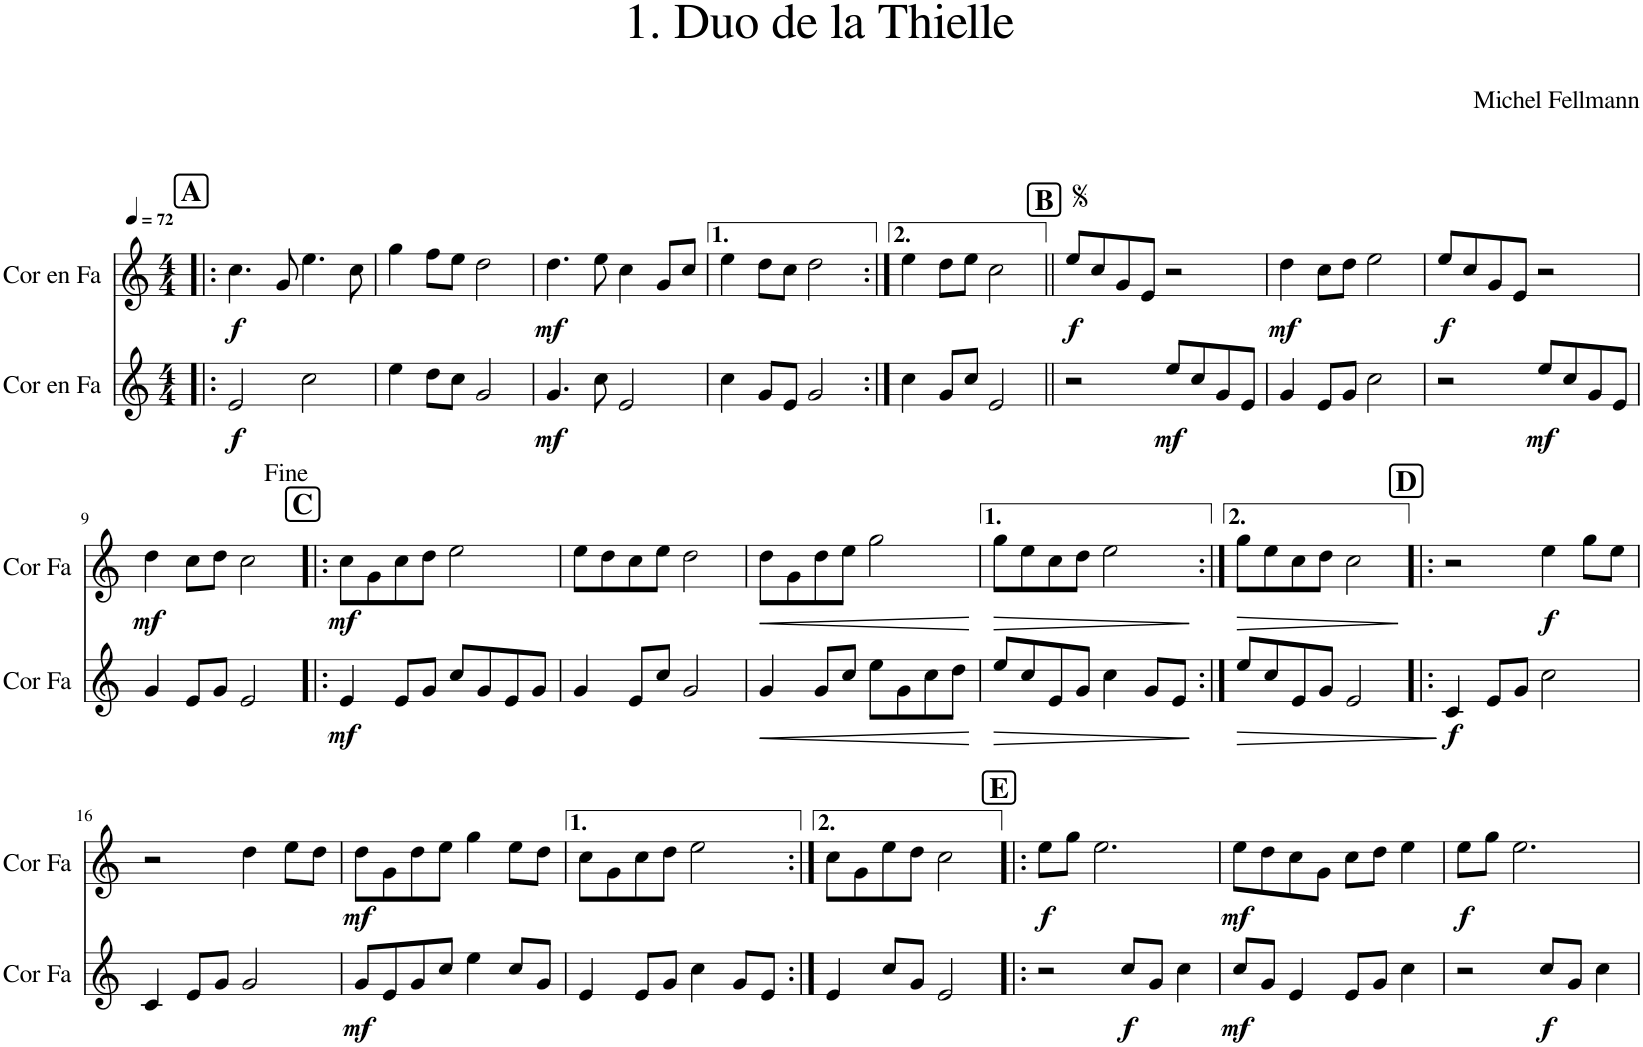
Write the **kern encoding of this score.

**kern	**dynam	**kern	**dynam
*part2	*part2	*part1	*part1
*staff2	*staff2	*staff1	*staff1
*I"Cor en Fa	*	*I"Cor en Fa	*
*I'Cor Fa	*	*I'Cor Fa	*
*clefG2	*	*clefG2	*
*Trd4c7	*	*Trd4c7	*
*k[]	*	*k[]	*
*M4/4	*	*M4/4	*
*MM72	*	*MM72	*
!!LO:REH:place=s1:a:B:cj:fs=14:t=A
=1!|:	=1!|:	=1!|:	=1!|:
!	!LO:DY:b	!	!LO:DY:b
2e/	f	4.cc\	f
.	.	8g/	.
2cc\	.	4.ee\	.
.	.	8cc\	.
=2	=2	=2	=2
4ee\	.	4gg\	.
8dd\L	.	8ff\L	.
8cc\J	.	8ee\J	.
2g/	.	2dd\	.
=3	=3	=3	=3
!	!LO:DY:b	!	!LO:DY:b
4.g/	mf	4.dd\	mf
8cc\	.	8ee\	.
2e/	.	4cc\	.
.	.	8g/L	.
.	.	8cc/J	.
=4	=4	=4	=4
4cc\	.	4ee\	.
8g/L	.	8dd\L	.
8e/J	.	8cc\J	.
2g/	.	2dd\	.
=5:|!	=5:|!	=5:|!	=5:|!
4cc\	.	4ee\	.
8g/L	.	8dd\L	.
8cc/J	.	8ee\J	.
2e/	.	2cc\	.
!!LO:REH:place=s1:a:B:cj:fs=14:t=B
=6||	=6||	=6||	=6||
!	!	!	!LO:DY:b
2r	.	8ee/L	f
.	.	8cc/	.
.	.	8g/	.
.	.	8e/J	.
!	!LO:DY:b	!	!
8ee/L	mf	2r	.
8cc/	.	.	.
8g/	.	.	.
8e/J	.	.	.
=7	=7	=7	=7
!	!	!	!LO:DY:b
4g/	.	4dd\	mf
8e/L	.	8cc\L	.
8g/J	.	8dd\J	.
2cc\	.	2ee\	.
=8	=8	=8	=8
!	!	!	!LO:DY:b
2r	.	8ee/L	f
.	.	8cc/	.
.	.	8g/	.
.	.	8e/J	.
!	!LO:DY:b	!	!
8ee/L	mf	2r	.
8cc/	.	.	.
8g/	.	.	.
8e/J	.	.	.
!!LO:LB:g=z
=9	=9	=9	=9
!	!	!	!LO:DY:b
4g/	.	4dd\	mf
8e/L	.	8cc\L	.
8g/J	.	8dd\J	.
2e/	.	2cc\	.
!!LO:REH:place=s1:a:B:cj:fs=14:t=C
=10!|:	=10!|:	=10!|:	=10!|:
!	!LO:DY:b	!	!LO:DY:b
4e/	mf	8cc\L	mf
.	.	8g\	.
8e/L	.	8cc\	.
8g/J	.	8dd\J	.
8cc/L	.	2ee\	.
8g/	.	.	.
8e/	.	.	.
8g/J	.	.	.
=11	=11	=11	=11
4g/	.	8ee\L	.
.	.	8dd\	.
8e/L	.	8cc\	.
8cc/J	.	8ee\J	.
2g/	.	2dd\	.
=12	=12	=12	=12
!	!LO:HP:b	!	!LO:HP:b
4g/	<	8dd\L	<
.	.	8g\	.
8g/L	.	8dd\	.
8cc/J	.	8ee\J	.
8ee\L	.	2gg\	.
8g\	.	.	.
8cc\	.	.	.
8dd\J	.	.	.
.	[	.	[
=13	=13	=13	=13
!	!LO:HP:b	!	!LO:HP:b
8ee/L	>	8gg\L	>
8cc/	.	8ee\	.
8e/	.	8cc\	.
8g/J	.	8dd\J	.
4cc\	.	2ee\	.
8g/L	.	.	.
8e/J	.	.	.
.	]	.	]
=14:|!	=14:|!	=14:|!	=14:|!
!	!LO:HP:b	!	!LO:HP:b
8ee/L	>	8gg\L	>
8cc/	.	8ee\	.
8e/	.	8cc\	.
8g/J	.	8dd\J	.
2e/	.	2cc\	.
.	]	.	]
!!LO:REH:place=s1:a:B:cj:fs=14:t=D
=15!|:	=15!|:	=15!|:	=15!|:
!	!LO:DY:b	!	!
4c/	f	2r	.
8e/L	.	.	.
8g/J	.	.	.
!	!	!	!LO:DY:b
2cc\	.	4ee\	f
.	.	8gg\L	.
.	.	8ee\J	.
!!LO:LB:g=z
=16	=16	=16	=16
4c/	.	2r	.
8e/L	.	.	.
8g/J	.	.	.
2g/	.	4dd\	.
.	.	8ee\L	.
.	.	8dd\J	.
=17	=17	=17	=17
!	!LO:DY:b	!	!LO:DY:b
8g/L	mf	8dd\L	mf
8e/	.	8g\	.
8g/	.	8dd\	.
8cc/J	.	8ee\J	.
4ee\	.	4gg\	.
8cc/L	.	8ee\L	.
8g/J	.	8dd\J	.
=18	=18	=18	=18
4e/	.	8cc\L	.
.	.	8g\	.
8e/L	.	8cc\	.
8g/J	.	8dd\J	.
4cc\	.	2ee\	.
8g/L	.	.	.
8e/J	.	.	.
=19:|!	=19:|!	=19:|!	=19:|!
4e/	.	8cc\L	.
.	.	8g\	.
8cc/L	.	8ee\	.
8g/J	.	8dd\J	.
2e/	.	2cc\	.
!!LO:REH:place=s1:a:B:cj:fs=14:t=E
=20!|:	=20!|:	=20!|:	=20!|:
!	!	!	!LO:DY:b
2r	.	8ee\L	f
.	.	8gg\J	.
.	.	2.ee\	.
!	!LO:DY:b	!	!
8cc/L	f	.	.
8g/J	.	.	.
4cc\	.	.	.
=21	=21	=21	=21
!	!LO:DY:b	!	!LO:DY:b
8cc/L	mf	8ee\L	mf
8g/J	.	8dd\	.
4e/	.	8cc\	.
.	.	8g\J	.
8e/L	.	8cc\L	.
8g/J	.	8dd\J	.
4cc\	.	4ee\	.
=22	=22	=22	=22
!	!	!	!LO:DY:b
2r	.	8ee\L	f
.	.	8gg\J	.
.	.	2.ee\	.
!	!LO:DY:b	!	!
8cc/L	f	.	.
8g/J	.	.	.
4cc\	.	.	.
=	=	=	=
*-	*-	*-	*-
